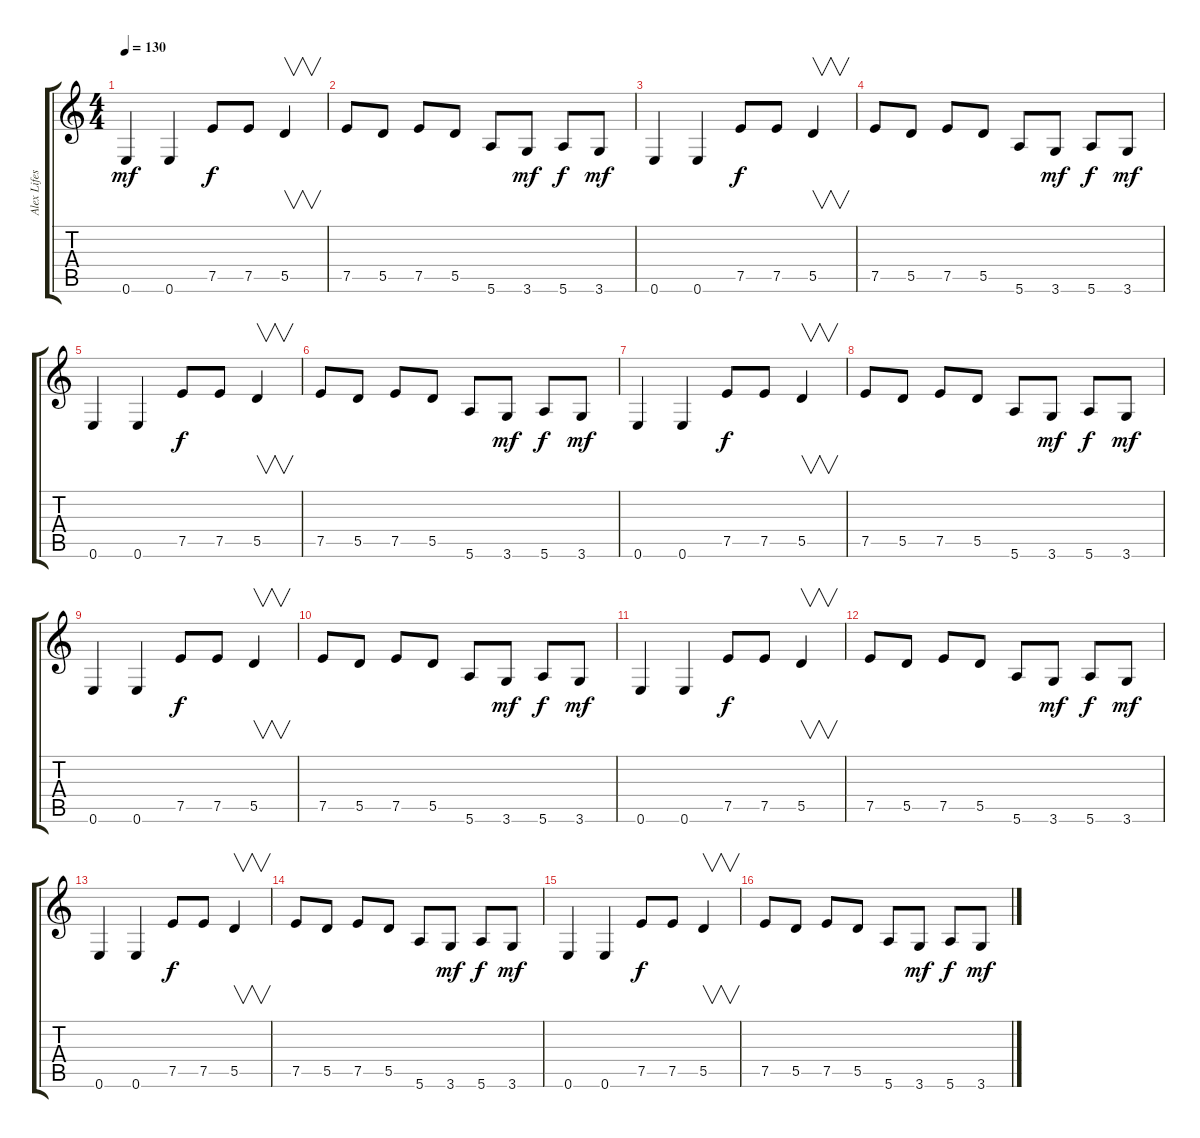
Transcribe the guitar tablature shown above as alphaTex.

\track ("Alex Lifeson" "Alex Lifes") {instrument overdrivenguitar}
\staff {score tabs}
\tuning (E4 B3 G3 D3 A2 E2) {hide}
\ts (4 4)
\tempo 130
\clef g2
\ks c
0.6.4{dy mf} 0.6.4 7.5.8{dy f} 7.5.8 5.5.4{v} |
7.5.8 5.5.8 7.5.8 5.5.8 5.6.8 3.6.8{dy mf} 5.6.8{dy f} 3.6.8{dy mf} |
0.6.4 0.6.4 7.5.8{dy f} 7.5.8 5.5.4{v} |
7.5.8 5.5.8 7.5.8 5.5.8 5.6.8 3.6.8{dy mf} 5.6.8{dy f} 3.6.8{dy mf} |
0.6.4 0.6.4 7.5.8{dy f} 7.5.8 5.5.4{v} |
7.5.8 5.5.8 7.5.8 5.5.8 5.6.8 3.6.8{dy mf} 5.6.8{dy f} 3.6.8{dy mf} |
0.6.4 0.6.4 7.5.8{dy f} 7.5.8 5.5.4{v} |
7.5.8 5.5.8 7.5.8 5.5.8 5.6.8 3.6.8{dy mf} 5.6.8{dy f} 3.6.8{dy mf} |
0.6.4 0.6.4 7.5.8{dy f} 7.5.8 5.5.4{v} |
7.5.8 5.5.8 7.5.8 5.5.8 5.6.8 3.6.8{dy mf} 5.6.8{dy f} 3.6.8{dy mf} |
0.6.4 0.6.4 7.5.8{dy f} 7.5.8 5.5.4{v} |
7.5.8 5.5.8 7.5.8 5.5.8 5.6.8 3.6.8{dy mf} 5.6.8{dy f} 3.6.8{dy mf} |
0.6.4 0.6.4 7.5.8{dy f} 7.5.8 5.5.4{v} |
7.5.8 5.5.8 7.5.8 5.5.8 5.6.8 3.6.8{dy mf} 5.6.8{dy f} 3.6.8{dy mf} |
0.6.4 0.6.4 7.5.8{dy f} 7.5.8 5.5.4{v} |
7.5.8 5.5.8 7.5.8 5.5.8 5.6.8 3.6.8{dy mf} 5.6.8{dy f} 3.6.8{dy mf}
